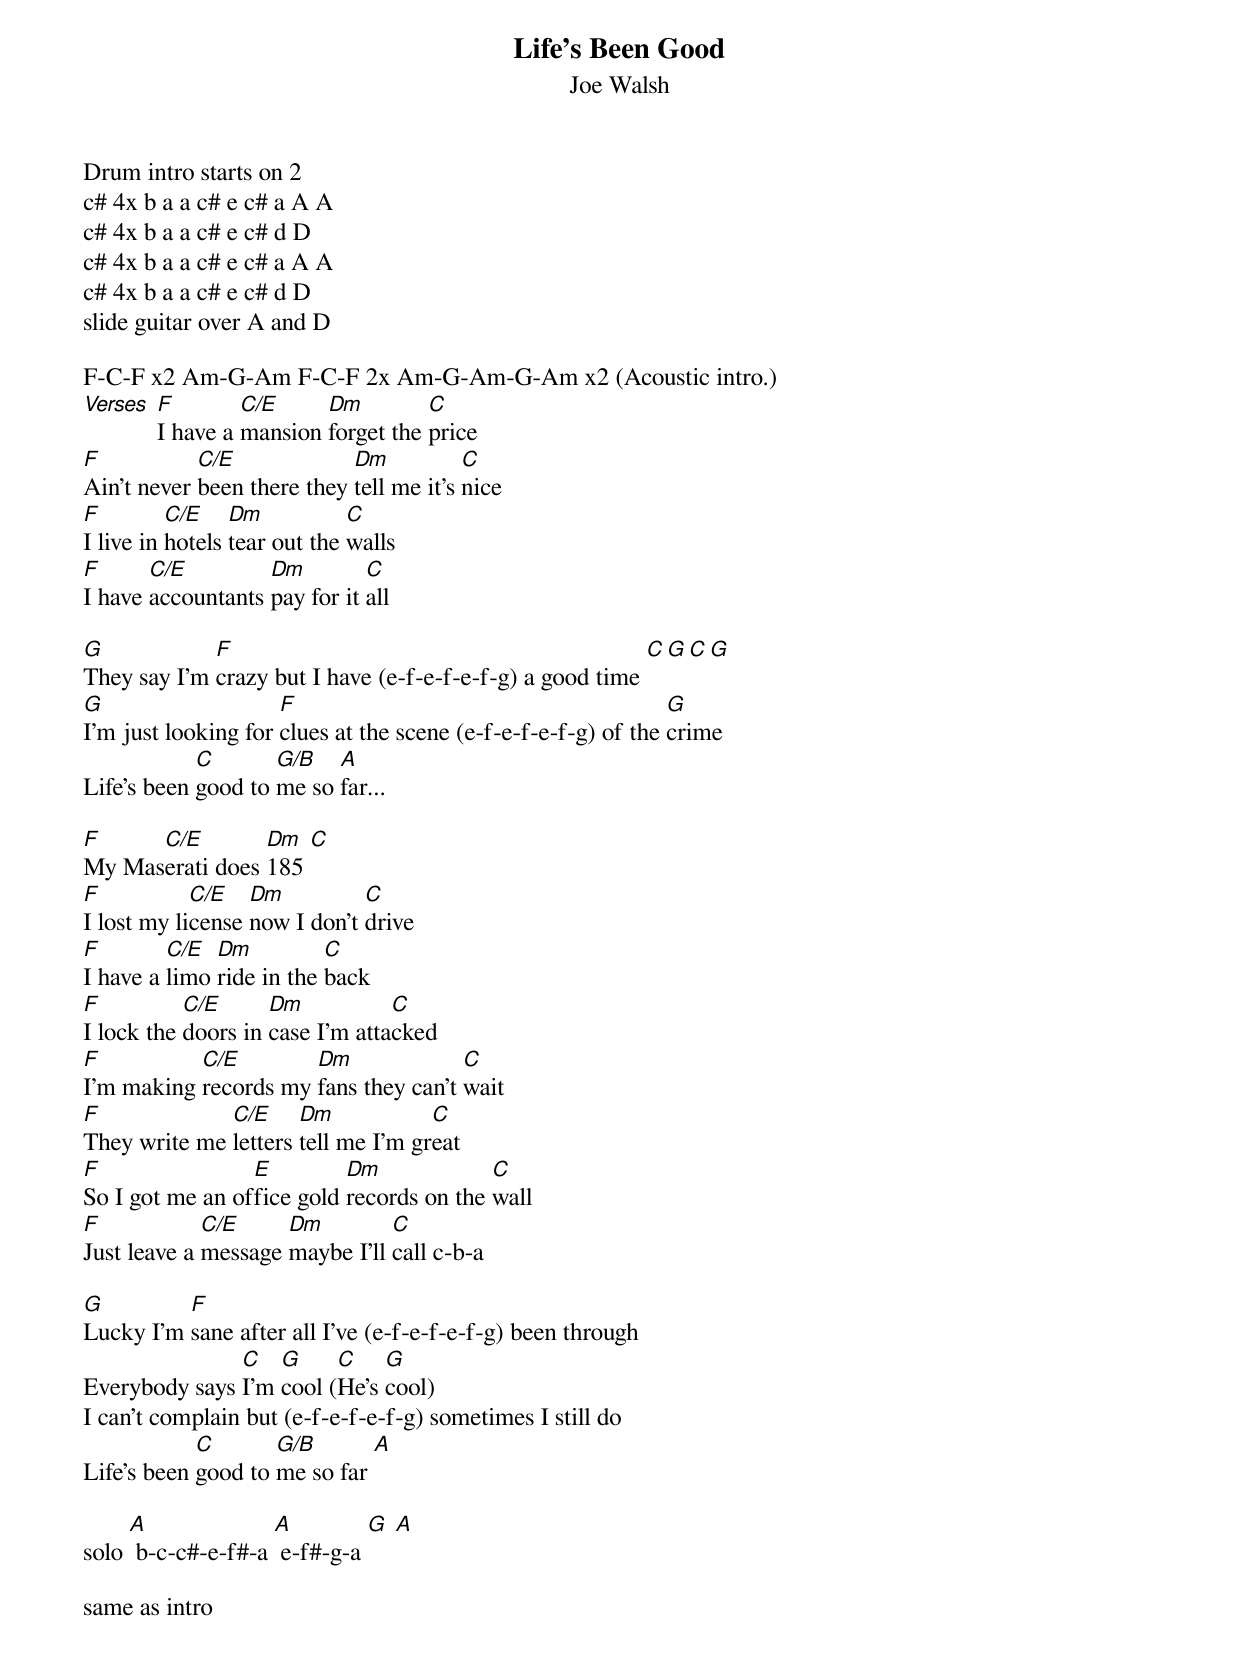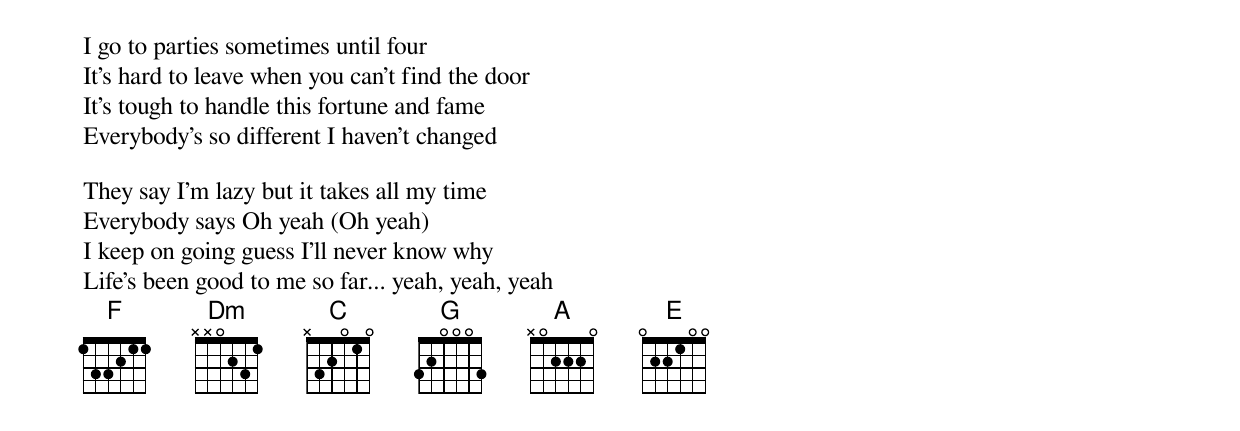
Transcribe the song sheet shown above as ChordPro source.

{title:Life's Been Good}
{subtitle:Joe Walsh}
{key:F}
Drum intro starts on 2
c# 4x b a a c# e c# a A A
c# 4x b a a c# e c# d D
c# 4x b a a c# e c# a A A
c# 4x b a a c# e c# d D
slide guitar over A and D

F-C-F x2 Am-G-Am F-C-F 2x Am-G-Am-G-Am x2 (Acoustic intro.)
[Verses] [F]I have a [C/E]mansion [Dm]forget the [C]price
[F]Ain't never [C/E]been there they [Dm]tell me it's [C]nice
[F]I live in [C/E]hotels [Dm]tear out the [C]walls
[F]I have [C/E]accountants [Dm]pay for it [C]all

[G]They say I'm [F]crazy but I have (e-f-e-f-e-f-g) a good time [C][G][C][G]
[G]I'm just looking for [F]clues at the scene (e-f-e-f-e-f-g) of the [G]crime
Life's been [C]good to [G/B]me so [A]far...

[F]My Mas[C/E]erati does [Dm]185 [C]
[F]I lost my li[C/E]cense [Dm]now I don't [C]drive
[F]I have a [C/E]limo [Dm]ride in the [C]back
[F]I lock the [C/E]doors in [Dm]case I'm atta[C]cked
[F]I'm making [C/E]records my [Dm]fans they can't [C]wait
[F]They write me [C/E]letters [Dm]tell me I'm gr[C]eat
[F]So I got me an of[E]fice gold [Dm]records on the [C]wall
[F]Just leave a [C/E]message [Dm]maybe I'll [C]call c-b-a

[G]Lucky I'm [F]sane after all I've (e-f-e-f-e-f-g) been through
Everybody says [C]I'm [G]cool ([C]He's [G]cool)
I can't complain but (e-f-e-f-e-f-g) sometimes I still do
Life's been [C]good to [G/B]me so far [A]

solo [A] b-c-c#-e-f#-a [A] e-f#-g-a [G] [A]

same as intro

I go to parties sometimes until four
It's hard to leave when you can't find the door
It's tough to handle this fortune and fame
Everybody's so different I haven't changed

They say I'm lazy but it takes all my time
Everybody says Oh yeah (Oh yeah)
I keep on going guess I'll never know why
Life's been good to me so far... yeah, yeah, yeah
